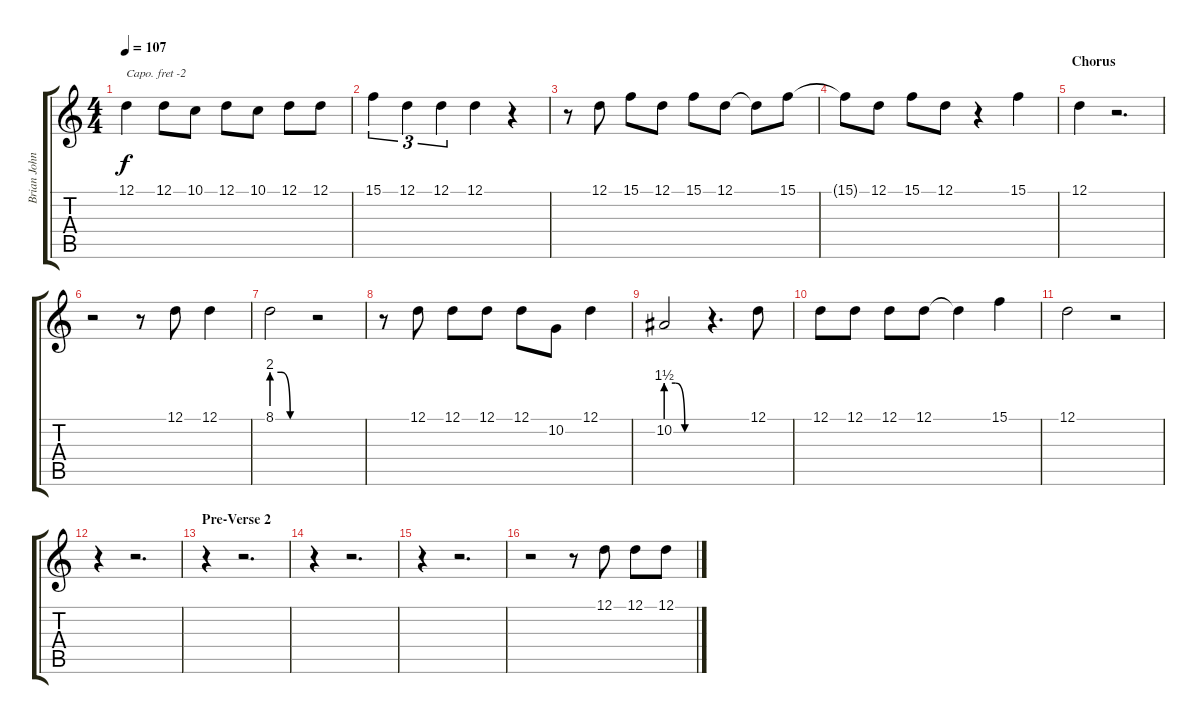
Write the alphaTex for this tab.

\track ("Brian Johnson" "Brian John") {instrument trumpet}
\staff {score tabs}
\capo -2
\tuning (E4 B3 G3 D3 A2 E2) {hide}
\ts (4 4)
\tempo 107
\clef g2
\ks c
12.1{t}.4{dy f} 12.1.8 10.1.8 12.1.8 10.1.8 12.1.8 12.1.8 |
15.1.4{tu (3 2)} 12.1.4{tu (3 2)} 12.1.4{tu (3 2)} 12.1.4 r.4 |
r.8 12.1.8 15.1.8 12.1.8 15.1.8 12.1.8 12.1{t}.8 15.1.8 |
15.1{t}.8 12.1.8 15.1.8 12.1.8 r.4 15.1.4 |
\section ("" "Chorus")
12.1.4 r.2{d} |
r.2 r.8 12.1.8 12.1.4 |
8.1{be (custom 0 8 15 8 30 0 60 0)}.2 r.2 |
r.8 12.1.8 12.1.8 12.1.8 12.1.8 10.2.8 12.1.4 |
10.2{be (custom 0 6 15 6 30 0 60 0)}.2 r.4{d} 12.1.8 |
12.1.8 12.1.8 12.1.8 12.1.8 12.1{t}.4 15.1.4 |
12.1.2 r.2 |
r.4 r.2{d} |
\section ("" "Pre-Verse 2")
r.4 r.2{d} |
r.4 r.2{d} |
r.4 r.2{d} |
r.2 r.8 12.1.8 12.1.8 12.1.8
